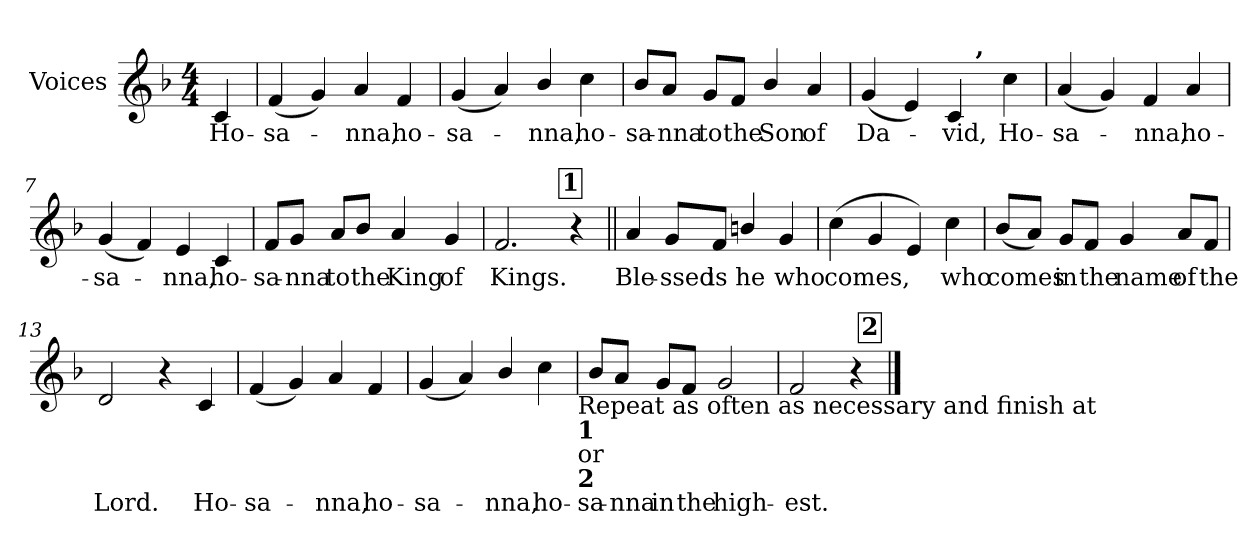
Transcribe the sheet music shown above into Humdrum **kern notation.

**kern	**text
*part1	*part1
*staff1	*staff1
*I"Voices	*
*I'Voice	*
*clefG2	*
*k[b-]	*
*F:	*
*M4/4	*
*MM120	*
=1	=1
!	!LO:LY:b
4c/	Ho-
=2	=2
!	!LO:LY:b
(<4f/	-sa-
4g/)	.
!	!LO:LY:b
4a/	-nna,
!	!LO:LY:b
4f/	ho-
=3	=3
!	!LO:LY:b
(<4g/	-sa-
4a/)	.
!	!LO:LY:b
4b-/	-nna,
!	!LO:LY:b
4cc\	ho-
=4	=4
!	!LO:LY:b
8b-/L	-sa-
!	!LO:LY:b
8a/J	-nna
!	!LO:LY:b
8g/L	to
!	!LO:LY:b
8f/J	the
!	!LO:LY:b
4b-/	Son
!	!LO:LY:b
4a/	of
=5	=5
!	!LO:LY:b
*^	*
(<4g/	2ryy	Da-
4e/)	.	.
!	!	!LO:LY:b
4c/	8ryy	-vid,
!	!LO:TX:a:B:t=,	!
.	4.ryy	.
!	!	!LO:LY:b
4cc\	.	Ho-
!!LO:LB:g=z	!!
=6	=6	=6
!	!	!LO:LY:b
*v	*v	*
(<4a/	-sa-
4g/)	.
!	!LO:LY:b
4f/	-nna,
!	!LO:LY:b
4a/	ho-
=7	=7
!	!LO:LY:b
(<4g/	-sa-
4f/)	.
!	!LO:LY:b
4e/	-nna,
!	!LO:LY:b
4c/	ho-
=8	=8
!	!LO:LY:b
8f/L	-sa-
!	!LO:LY:b
8g/J	-nna
!	!LO:LY:b
8a/L	to
!	!LO:LY:b
8b-/J	the
!	!LO:LY:b
4a/	King
!	!LO:LY:b
4g/	of
!!LO:REH:place=s1:a:B:fs=9.9:t=1:qo=3
=9	=9
!	!LO:LY:b
2.f/	Kings.
4r	.
!!LO:LB:g=z
=10||	=10||
!	!LO:LY:b
4a/	Ble-
!	!LO:LY:b
8g/L	-ssed
!	!LO:LY:b
8f/J	is
!	!LO:LY:b
4bn/	he
!	!LO:LY:b
4g/	who
=11	=11
!	!LO:LY:b
(>4cc\	comes,
4g/	.
4e/)	.
!	!LO:LY:b
4cc\	who
=12	=12
!	!LO:LY:b
(<8b-/L	comes
8a/J)	.
!	!LO:LY:b
8g/L	in
!	!LO:LY:b
8f/J	the
!	!LO:LY:b
4g/	name
!	!LO:LY:b
8a/L	of
!	!LO:LY:b
8f/J	the
!!LO:LB:g=z
=13	=13
!	!LO:LY:b
2d/	Lord.
4r	.
!	!LO:LY:b
4c/	Ho-
=14	=14
!	!LO:LY:b
(<4f/	-sa-
4g/)	.
!	!LO:LY:b
4a/	-nna,
!	!LO:LY:b
4f/	ho-
=15	=15
!	!LO:LY:b
(<4g/	-sa-
4a/)	.
!	!LO:LY:b
4b-/	-nna,
!	!LO:LY:b
4cc\	ho-
!LO:TX:b:t=Repeat as often as necessary and finish at	!
!LO:TX:b:B:t=1	!
!LO:TX:b:t=or	!
!LO:TX:b:B:t=2	!
=16	=16
!	!LO:LY:b
8b-/L	-sa-
!	!LO:LY:b
8a/J	-nna
!	!LO:LY:b
8g/L	in
!	!LO:LY:b
8f/J	the
!	!LO:LY:b
2g/	high-
!!LO:REH:place=s1:a:B:fs=9.9:t=2:qo=2.5
=17	=17
!	!LO:LY:b
2f/	-est.
4r	.
==	==
*-	*-
